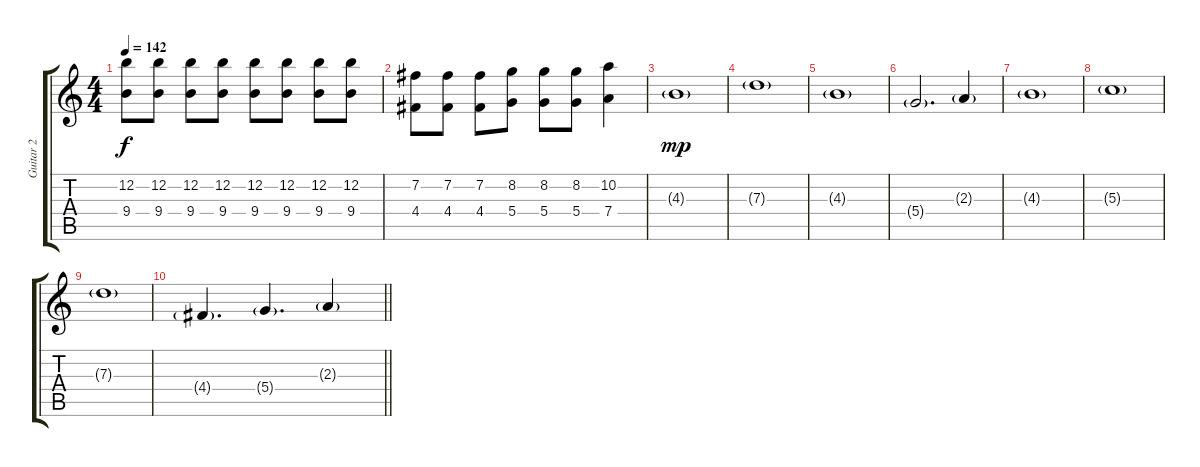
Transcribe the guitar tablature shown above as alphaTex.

\track ("Guitar 2" "Guitar 2") {instrument overdrivenguitar}
\staff {score tabs}
\tuning (E4 B3 G3 D3 A2 E2) {hide}
\ts (4 4)
\tempo 142
\clef g2
\ks c
(12.2 9.4).8{dy f} (12.2 9.4).8 (12.2 9.4).8 (12.2 9.4).8 (12.2 9.4).8 (12.2 9.4).8 (12.2 9.4).8 (12.2 9.4).8 |
(7.2 4.4).8 (7.2 4.4).8 (7.2 4.4).8 (8.2 5.4).8 (8.2 5.4).8 (8.2 5.4).8 (10.2 7.4).4 |
4.3{g}.1{dy mp} |
7.3{g}.1 |
4.3{g}.1 |
5.4{g}.2{d} 2.3{g}.4 |
4.3{g}.1 |
5.3{g}.1 |
7.3{g}.1 |
\barLineRight lightlight
4.4{g}.4{d} 5.4{g}.4{d} 2.3{g}.4
